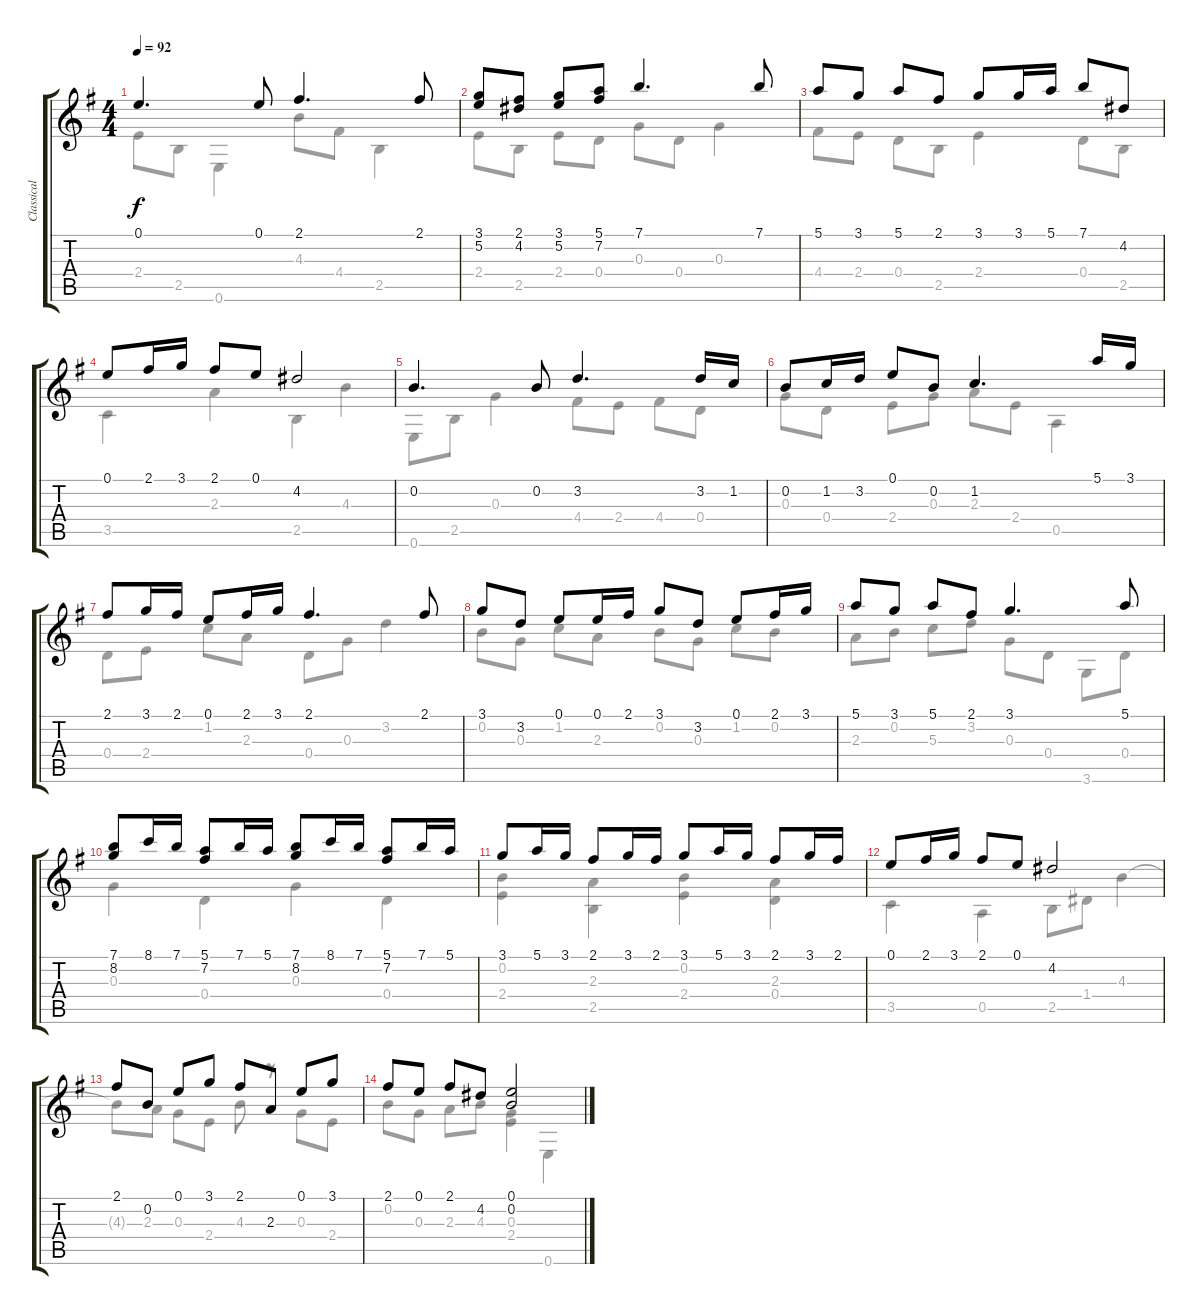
\track ("Classical guitar" "Classical ") {instrument acousticguitarnylon}
\staff {score tabs}
\tuning (E4 B3 G3 D3 A2 E2) {hide}
\voice
\ts (4 4)
\tempo 92
\clef g2
\ks g
0.1.4{d dy f instrument acousticguitarnylon} 0.1.8 2.1.4{d} 2.1.8 |
(3.1 5.2).8 (2.1 4.2).8 (3.1 5.2).8 (5.1 7.2).8 7.1.4{d} 7.1.8 |
5.1.8 3.1.8 5.1.8 2.1.8 3.1.8 3.1.16 5.1.16 7.1.8 4.2.8 |
0.1.8 2.1.16 3.1.16 2.1.8 0.1.8 4.2.2 |
0.2.4{d} 0.2.8 3.2.4{d} 3.2.16 1.2.16 |
0.2.8 1.2.16 3.2.16 0.1.8 0.2.8 1.2.4{d} 5.1.16 3.1.16 |
2.1.8 3.1.16 2.1.16 0.1.8 2.1.16 3.1.16 2.1.4{d} 2.1.8 |
3.1.8 3.2.8 0.1.8 0.1.16 2.1.16 3.1.8 3.2.8 0.1.8 2.1.16 3.1.16 |
5.1.8 3.1.8 5.1.8 2.1.8 3.1.4{d} 5.1.8 |
(7.1 8.2).8 8.1.16 7.1.16 (5.1 7.2).8 7.1.16 5.1.16 (7.1 8.2).8 8.1.16 7.1.16 (5.1 7.2).8 7.1.16 5.1.16 |
3.1.8 5.1.16 3.1.16 2.1.8 3.1.16 2.1.16 3.1.8 5.1.16 3.1.16 2.1.8 3.1.16 2.1.16 |
0.1.8 2.1.16 3.1.16 2.1.8 0.1.8 4.2.2 |
2.1.8 0.2.8 0.1.8 3.1.8 2.1.8 2.3.8 0.1.8 3.1.8 |
2.1.8 0.1.8 2.1.8 4.2.8 (0.1 0.2).2
\voice
\clef g2
\ottava regular
\simile none
\ks g
2.4.8{dy f} 2.5.8 0.6.4 4.3.8 4.4.8 2.5.4 |
2.4.8 2.5.8 2.4.8 0.4.8 0.3.8 0.4.8 0.3.4 |
4.4.8 2.4.8 0.4.8 2.5.8 2.4.4 0.4.8 2.5.8 |
3.5.4 2.3.4 2.5.4 4.3.4 |
0.6.8 2.5.8 0.3.4 4.4.8 2.4.8 4.4.8 0.4.8 |
0.3.8 0.4.8 2.4.8 0.3.8 2.3.8 2.4.8 0.5.4 |
0.4.8 2.4.8 1.2.8 2.3.8 0.4.8 0.3.8 3.2.4 |
0.2.8 0.3.8 1.2.8 2.3.8 0.2.8 0.3.8 1.2.8 0.2.8 |
2.3.8 0.2.8 5.3.8 3.2.8 0.3.8 0.4.8 3.6.8 0.4.8 |
0.3.4 0.4.4 0.3.4 0.4.4 |
(0.2 2.4).4 (2.3 2.5).4 (0.2 2.4).4 (2.3 0.4).4 |
3.5.4 0.5.4 2.5.8 1.4.8 4.3.4 |
4.3{t}.8 2.3.8 0.3.8 2.4.8 4.3.8 r.8 0.3.8 2.4.8 |
0.2.8 0.3.8 2.3.8 4.3.8 (0.3 2.4).4 0.6.4
